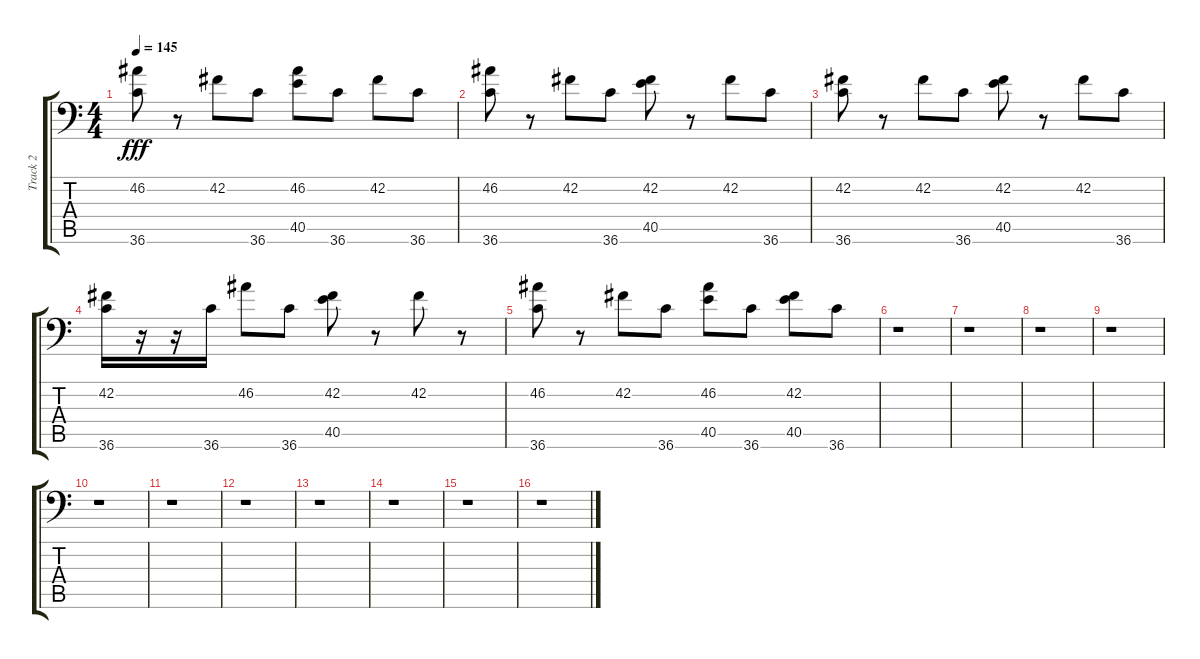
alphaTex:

\track ("Track 2" "Track 2") {instrument acousticgrandpiano}
\staff {score tabs}
\tuning (C-1 C-1 C-1 C-1 C-1 C-1) {hide}
\ts (4 4)
\tempo 145
\clef f4
\ks c
(46.2 36.6).8{dy fff} r.8 42.2.8 36.6.8 (46.2 40.5).8 36.6.8 42.2.8 36.6.8 |
(46.2 36.6).8 r.8 42.2.8 36.6.8 (42.2 40.5).8 r.8 42.2.8 36.6.8 |
(42.2 36.6).8 r.8 42.2.8 36.6.8 (42.2 40.5).8 r.8 42.2.8 36.6.8 |
(42.2 36.6).16 r.16 r.16 36.6.16 46.2.8 36.6.8 (42.2 40.5).8 r.8 42.2.8 r.8 |
(46.2 36.6).8 r.8 42.2.8 36.6.8 (46.2 40.5).8 36.6.8 (42.2 40.5).8 36.6.8 |
r.1 |
r.1 |
r.1 |
r.1 |
r.1 |
r.1 |
r.1 |
r.1 |
r.1 |
r.1 |
r.1
